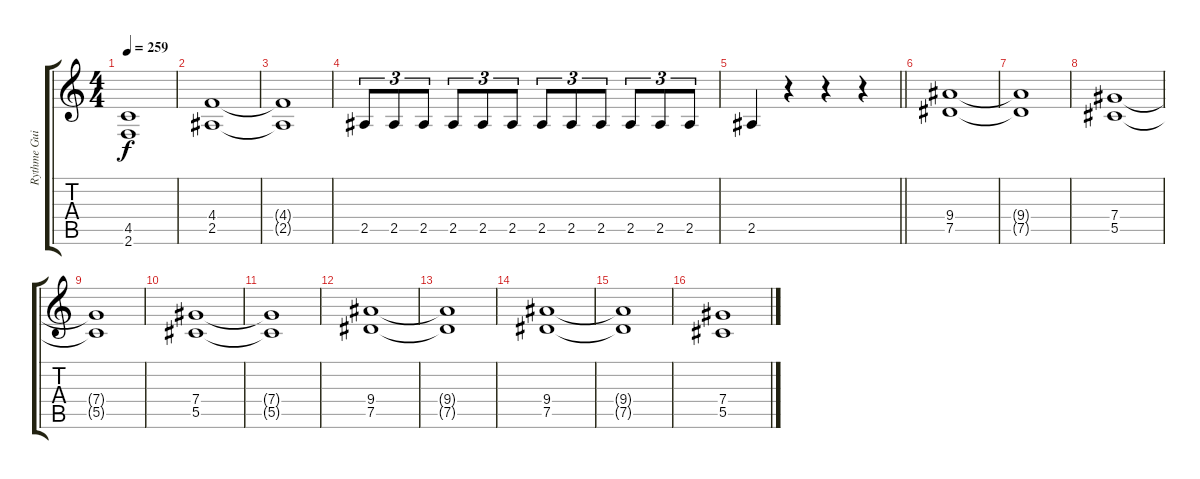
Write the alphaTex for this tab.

\track ("Rythme Guitar" "Rythme Gui") {instrument overdrivenguitar}
\staff {score tabs}
\tuning (Eb4 Bb3 Gb3 Db3 Ab2 Eb2) {hide}
\ts (4 4)
\tempo 259
\clef g2
\ks c
(4.5{t} 2.6{t}).1{dy f} |
(4.4 2.5).1 |
(4.4{t} 2.5{t}).1 |
2.5.8{tu (3 2)} 2.5.8{tu (3 2)} 2.5.8{tu (3 2)} 2.5.8{tu (3 2)} 2.5.8{tu (3 2)} 2.5.8{tu (3 2)} 2.5.8{tu (3 2)} 2.5.8{tu (3 2)} 2.5.8{tu (3 2)} 2.5.8{tu (3 2)} 2.5.8{tu (3 2)} 2.5.8{tu (3 2)} |
\barLineRight lightlight
2.5.4 r.4 r.4 r.4 |
(9.4 7.5).1 |
(9.4{t} 7.5{t}).1 |
(7.4 5.5).1 |
(7.4{t} 5.5{t}).1 |
(7.4 5.5).1 |
(7.4{t} 5.5{t}).1 |
(9.4 7.5).1 |
(9.4{t} 7.5{t}).1 |
(9.4 7.5).1 |
(9.4{t} 7.5{t}).1 |
(7.4 5.5).1
